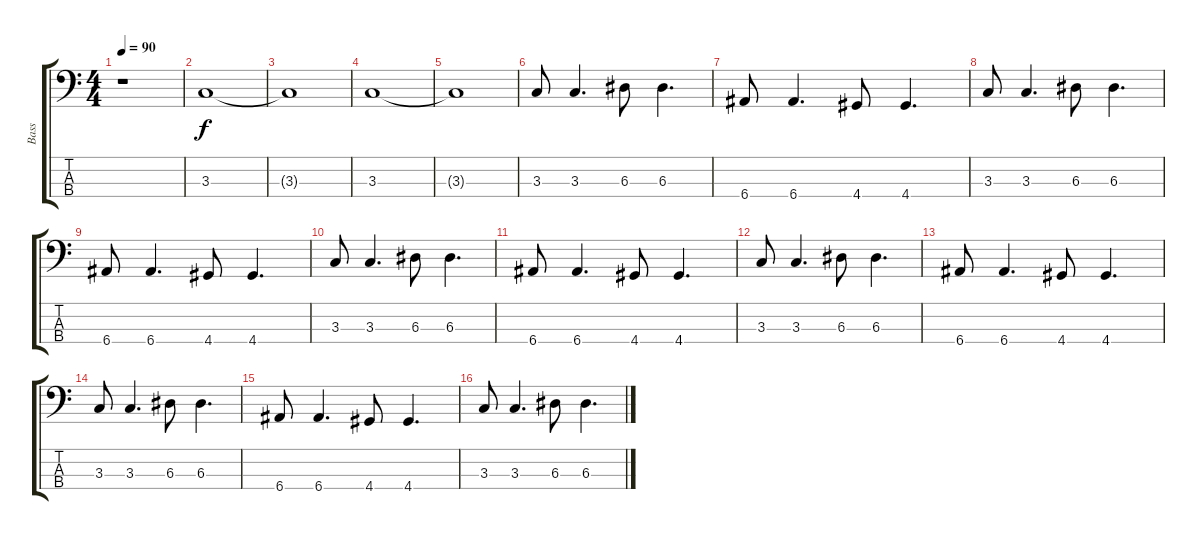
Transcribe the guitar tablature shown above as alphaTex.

\track ("Bass" "Bass") {instrument electricbassfinger}
\staff {score tabs}
\tuning (G2 D2 A1 E1) {hide}
\ts (4 4)
\tempo 90
\clef f4
\ks c
r.1{dy f} |
3.3.1 |
3.3{t}.1 |
3.3.1 |
3.3{t}.1 |
3.3.8 3.3.4{d} 6.3.8 6.3.4{d} |
6.4.8 6.4.4{d} 4.4.8 4.4.4{d} |
3.3.8 3.3.4{d} 6.3.8 6.3.4{d} |
6.4.8 6.4.4{d} 4.4.8 4.4.4{d} |
3.3.8 3.3.4{d} 6.3.8 6.3.4{d} |
6.4.8 6.4.4{d} 4.4.8 4.4.4{d} |
3.3.8 3.3.4{d} 6.3.8 6.3.4{d} |
6.4.8 6.4.4{d} 4.4.8 4.4.4{d} |
3.3.8 3.3.4{d} 6.3.8 6.3.4{d} |
6.4.8 6.4.4{d} 4.4.8 4.4.4{d} |
3.3.8 3.3.4{d} 6.3.8 6.3.4{d}
